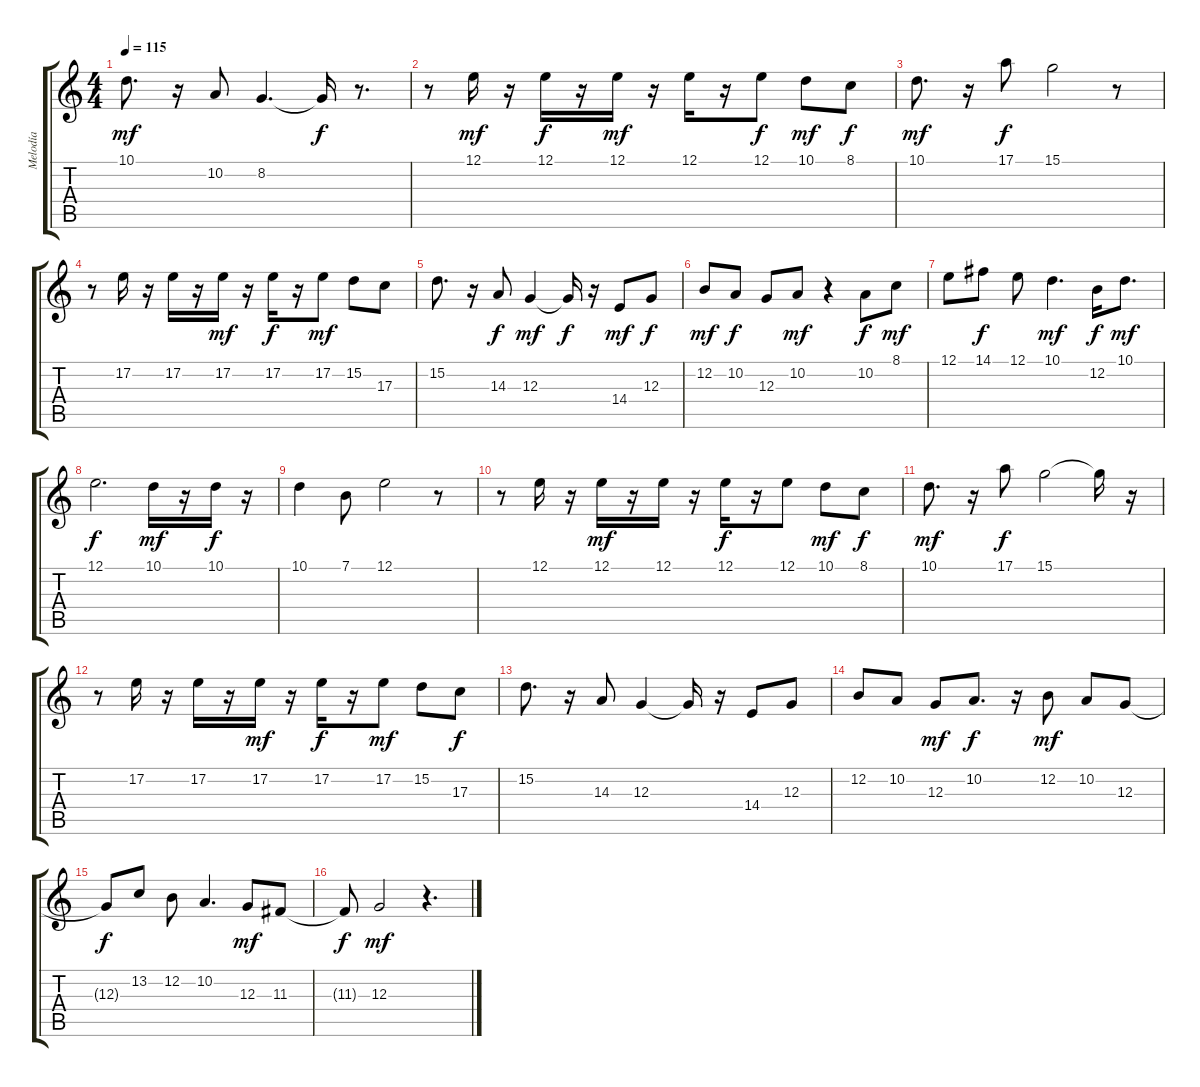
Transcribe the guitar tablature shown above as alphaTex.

\track ("Melodía" "Melodía") {instrument voiceoohs}
\staff {score tabs}
\tuning (E4 B3 G3 D3 A2 E2) {hide}
\ts (4 4)
\tempo 115
\clef g2
\ks c
10.1.8{d dy mf} r.16 10.2.8 8.2.4{d} 8.2{t}.16{dy f} r.8{d} |
r.8 12.1.16{dy mf} r.16 12.1.16{dy f} r.16 12.1.16{dy mf} r.16 12.1.16 r.16 12.1.8{dy f} 10.1.8{dy mf} 8.1.8{dy f} |
10.1.8{d dy mf} r.16 17.1.8{dy f} 15.1.2 r.8 |
r.8 17.2.16 r.16 17.2.16 r.16 17.2.16{dy mf} r.16 17.2.16{dy f} r.16 17.2.8{dy mf} 15.2.8 17.3.8 |
15.2.8{d} r.16 14.3.8{dy f} 12.3.4{dy mf} 12.3{t}.16{dy f} r.16 14.4.8{dy mf} 12.3.8{dy f} |
12.2.8{dy mf} 10.2.8{dy f} 12.3.8 10.2.8{dy mf} r.4 10.2.8{dy f} 8.1.8{dy mf} |
12.1.8 14.1.8{dy f} 12.1.8 10.1.4{d dy mf} 12.2.16{dy f} 10.1.8{d dy mf} |
12.1.2{d dy f} 10.1.16{dy mf} r.16 10.1.16{dy f} r.16 |
10.1.4 7.1.8 12.1.2 r.8 |
r.8 12.1.16 r.16 12.1.16{dy mf} r.16 12.1.16 r.16 12.1.16{dy f} r.16 12.1.8 10.1.8{dy mf} 8.1.8{dy f} |
10.1.8{d dy mf} r.16 17.1.8{dy f} 15.1.2 15.1{t}.16 r.16 |
r.8 17.2.16 r.16 17.2.16 r.16 17.2.16{dy mf} r.16 17.2.16{dy f} r.16 17.2.8{dy mf} 15.2.8 17.3.8{dy f} |
15.2.8{d} r.16 14.3.8 12.3.4 12.3{t}.16 r.16 14.4.8 12.3.8 |
12.2.8 10.2.8 12.3.8{dy mf} 10.2.8{d dy f} r.16 12.2.8{dy mf} 10.2.8 12.3.8 |
12.3{t}.8{dy f} 13.2.8 12.2.8 10.2.4{d} 12.3.8{dy mf} 11.3.8 |
11.3{t}.8{dy f} 12.3.2{dy mf} r.4{d}
